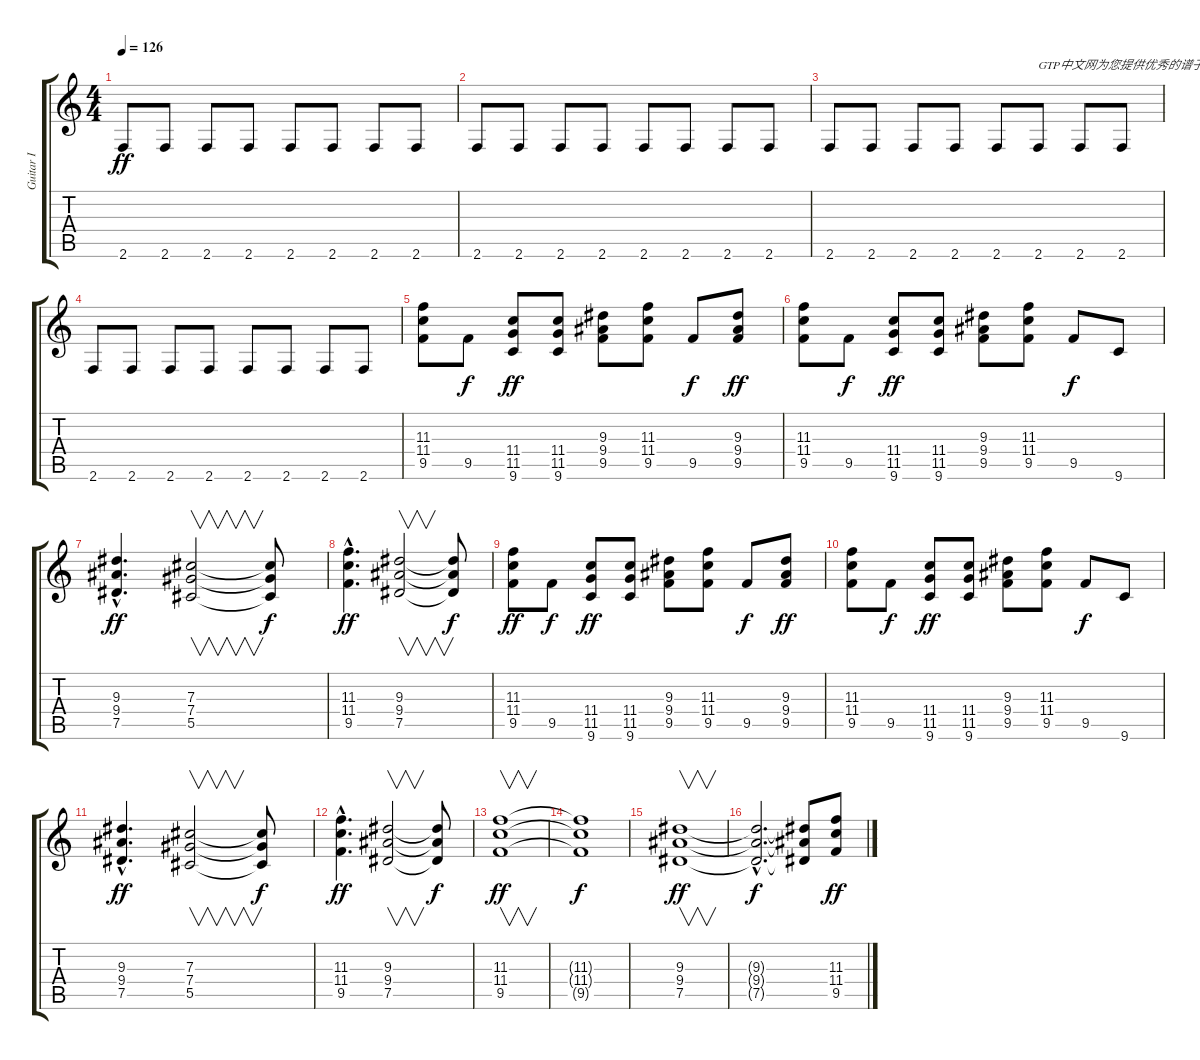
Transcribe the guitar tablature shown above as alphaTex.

\track ("Guitar I" "Guitar I") {instrument overdrivenguitar}
\staff {score tabs}
\tuning (Eb4 Bb3 Gb3 Db3 Ab2 Eb2) {hide}
\ts (4 4)
\tempo 126
\clef g2
\ks c
2.6.8{dy ff instrument overdrivenguitar} 2.6.8 2.6.8 2.6.8 2.6.8 2.6.8 2.6.8 2.6.8 |
2.6.8 2.6.8 2.6.8 2.6.8 2.6.8 2.6.8 2.6.8 2.6.8 |
2.6.8 2.6.8 2.6.8 2.6.8 2.6.8 2.6.8{txt "GTP中文网为您提供优秀的谱子"} 2.6.8 2.6.8 |
2.6.8 2.6.8 2.6.8 2.6.8 2.6.8 2.6.8 2.6.8 2.6.8 |
(11.3 11.4 9.5).8 9.5.8{dy f} (11.4 11.5 9.6).8{dy ff} (11.4 11.5 9.6).8 (9.3 9.4 9.5).8 (11.3 11.4 9.5).8 9.5.8{dy f} (9.3 9.4 9.5).8{dy ff} |
(11.3 11.4 9.5).8 9.5.8{dy f} (11.4 11.5 9.6).8{dy ff} (11.4 11.5 9.6).8 (9.3 9.4 9.5).8 (11.3 11.4 9.5).8 9.5.8{dy f} 9.6.8 |
(9.3{hac} 9.4{hac} 7.5{hac}).4{d dy ff} (7.3 7.4 5.5).2{v} (7.3{t} 7.4{t} 5.5{t}).8{dy f} |
(11.3{hac} 11.4{hac} 9.5{hac}).4{d dy ff} (9.3 9.4 7.5).2{v} (9.3{t} 9.4{t} 7.5{t}).8{dy f} |
(11.3 11.4 9.5).8{dy ff} 9.5.8{dy f} (11.4 11.5 9.6).8{dy ff} (11.4 11.5 9.6).8 (9.3 9.4 9.5).8 (11.3 11.4 9.5).8 9.5.8{dy f} (9.3 9.4 9.5).8{dy ff} |
(11.3 11.4 9.5).8 9.5.8{dy f} (11.4 11.5 9.6).8{dy ff} (11.4 11.5 9.6).8 (9.3 9.4 9.5).8 (11.3 11.4 9.5).8 9.5.8{dy f} 9.6.8 |
(9.3{hac} 9.4{hac} 7.5{hac}).4{d dy ff} (7.3 7.4 5.5).2{v} (7.3{t} 7.4{t} 5.5{t}).8{dy f} |
(11.3{hac} 11.4{hac} 9.5{hac}).4{d dy ff} (9.3 9.4 7.5).2{v} (9.3{t} 9.4{t} 7.5{t}).8{dy f} |
(11.3 11.4 9.5).1{v dy ff} |
(11.3{t} 11.4{t} 9.5{t}).1{dy f} |
(9.3 9.4 7.5).1{v dy ff} |
(9.3{hac t} 9.4{hac t} 7.5{hac t}).2{d dy f} (9.3{t} 9.4{t} 7.5{t}).8 (11.3 11.4 9.5).8{dy ff}
